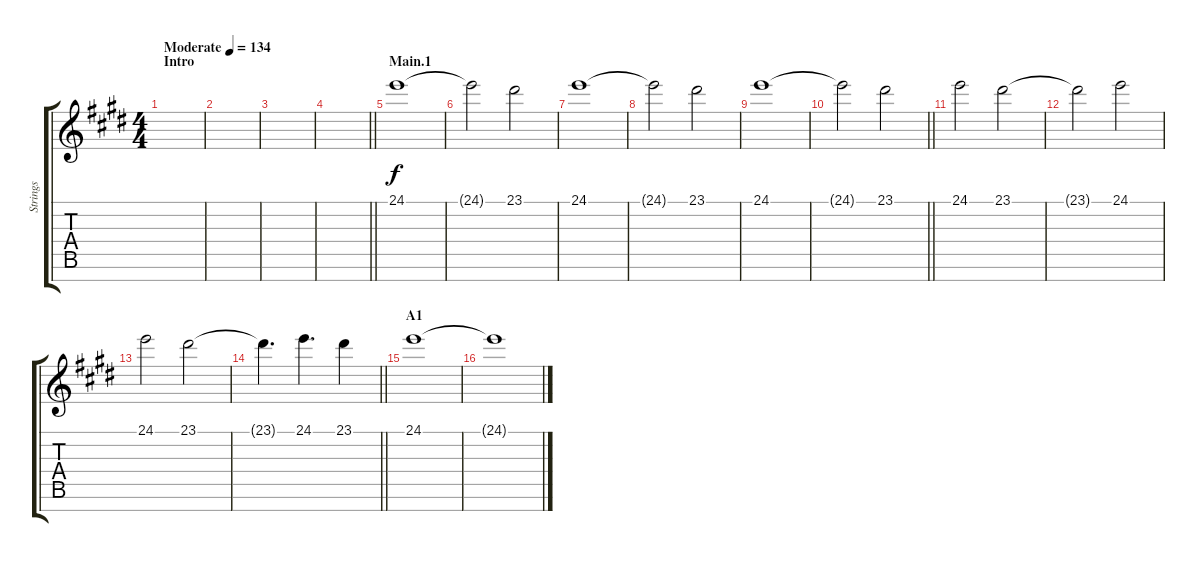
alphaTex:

\track ("Strings" "Strings") {instrument stringensemble1}
\staff {score tabs}
\tuning (E4 B3 G3 D3 A2 E2 B1) {hide}
\ts (4 4)
\section ("" "Intro")
\tempo (134 "Moderate")
\clef g2
\ks e
|
|
|
\barLineRight lightlight
|
\section ("" "Main.1")
24.1.1 |
24.1{t}.2 23.1.2 |
24.1.1 |
24.1{t}.2 23.1.2 |
24.1.1 |
\barLineRight lightlight
24.1{t}.2 23.1.2 |
24.1.2 23.1.2 |
23.1{t}.2 24.1.2 |
24.1.2 23.1.2 |
\barLineRight lightlight
23.1{t}.4{d} 24.1.4{d} 23.1.4 |
\section ("" "A1")
24.1.1{volume 4} |
24.1{t}.1
